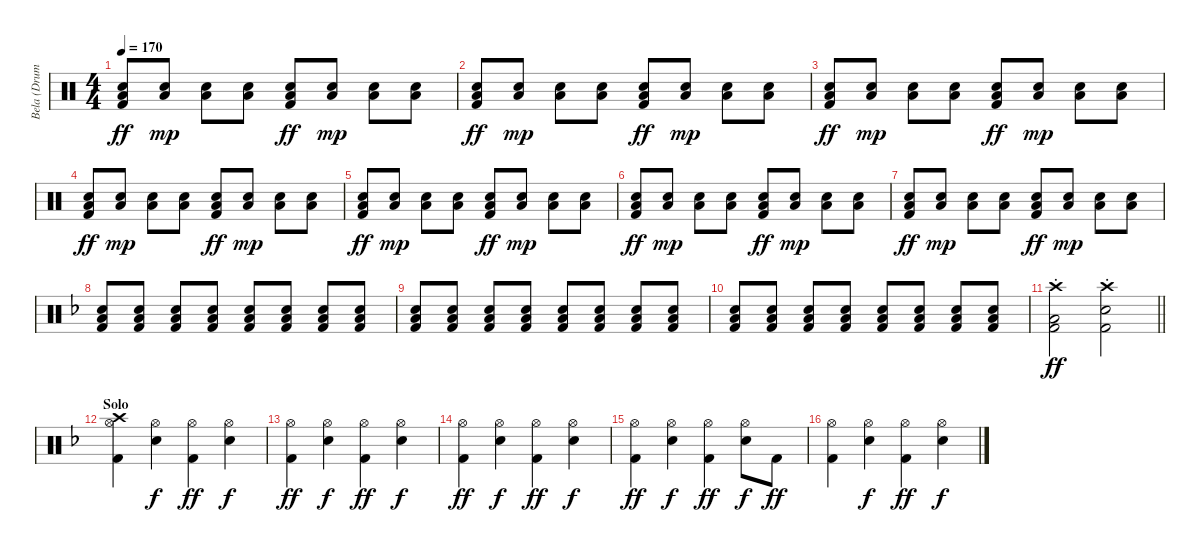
\track ("Bela (Drums)" "Bela (Drum") {instrument percussion}
\staff {score}
\articulation defaults
\ts (4 4)
\tempo 170
\clef neutral
\ks c
("Low Floor Tom (hit)" "Electric Snare (hit)" "Kick (hit) 2").8{dy ff} ("Low Floor Tom (hit)" "Electric Snare (hit)").8{dy mp} ("Low Floor Tom (hit)" "Electric Snare (hit)").8 ("Low Floor Tom (hit)" "Electric Snare (hit)").8 ("Low Floor Tom (hit)" "Electric Snare (hit)" "Kick (hit) 2").8{dy ff} ("Low Floor Tom (hit)" "Electric Snare (hit)").8{dy mp} ("Low Floor Tom (hit)" "Electric Snare (hit)").8 ("Low Floor Tom (hit)" "Electric Snare (hit)").8 |
("Low Floor Tom (hit)" "Electric Snare (hit)" "Kick (hit) 2").8{dy ff} ("Low Floor Tom (hit)" "Electric Snare (hit)").8{dy mp} ("Low Floor Tom (hit)" "Electric Snare (hit)").8 ("Low Floor Tom (hit)" "Electric Snare (hit)").8 ("Low Floor Tom (hit)" "Electric Snare (hit)" "Kick (hit) 2").8{dy ff} ("Low Floor Tom (hit)" "Electric Snare (hit)").8{dy mp} ("Low Floor Tom (hit)" "Electric Snare (hit)").8 ("Low Floor Tom (hit)" "Electric Snare (hit)").8 |
("Low Floor Tom (hit)" "Electric Snare (hit)" "Kick (hit) 2").8{dy ff} ("Low Floor Tom (hit)" "Electric Snare (hit)").8{dy mp} ("Low Floor Tom (hit)" "Electric Snare (hit)").8 ("Low Floor Tom (hit)" "Electric Snare (hit)").8 ("Low Floor Tom (hit)" "Electric Snare (hit)" "Kick (hit) 2").8{dy ff} ("Low Floor Tom (hit)" "Electric Snare (hit)").8{dy mp} ("Low Floor Tom (hit)" "Electric Snare (hit)").8 ("Low Floor Tom (hit)" "Electric Snare (hit)").8 |
("Low Floor Tom (hit)" "Electric Snare (hit)" "Kick (hit) 2").8{dy ff} ("Low Floor Tom (hit)" "Electric Snare (hit)").8{dy mp} ("Low Floor Tom (hit)" "Electric Snare (hit)").8 ("Low Floor Tom (hit)" "Electric Snare (hit)").8 ("Low Floor Tom (hit)" "Electric Snare (hit)" "Kick (hit) 2").8{dy ff} ("Low Floor Tom (hit)" "Electric Snare (hit)").8{dy mp} ("Low Floor Tom (hit)" "Electric Snare (hit)").8 ("Low Floor Tom (hit)" "Electric Snare (hit)").8 |
("Low Floor Tom (hit)" "Electric Snare (hit)" "Kick (hit) 2").8{dy ff} ("Low Floor Tom (hit)" "Electric Snare (hit)").8{dy mp} ("Low Floor Tom (hit)" "Electric Snare (hit)").8 ("Low Floor Tom (hit)" "Electric Snare (hit)").8 ("Low Floor Tom (hit)" "Electric Snare (hit)" "Kick (hit) 2").8{dy ff} ("Low Floor Tom (hit)" "Electric Snare (hit)").8{dy mp} ("Low Floor Tom (hit)" "Electric Snare (hit)").8 ("Low Floor Tom (hit)" "Electric Snare (hit)").8 |
("Low Floor Tom (hit)" "Electric Snare (hit)" "Kick (hit) 2").8{dy ff} ("Low Floor Tom (hit)" "Electric Snare (hit)").8{dy mp} ("Low Floor Tom (hit)" "Electric Snare (hit)").8 ("Low Floor Tom (hit)" "Electric Snare (hit)").8 ("Low Floor Tom (hit)" "Electric Snare (hit)" "Kick (hit) 2").8{dy ff} ("Low Floor Tom (hit)" "Electric Snare (hit)").8{dy mp} ("Low Floor Tom (hit)" "Electric Snare (hit)").8 ("Low Floor Tom (hit)" "Electric Snare (hit)").8 |
("Low Floor Tom (hit)" "Electric Snare (hit)" "Kick (hit) 2").8{dy ff} ("Low Floor Tom (hit)" "Electric Snare (hit)").8{dy mp} ("Low Floor Tom (hit)" "Electric Snare (hit)").8 ("Low Floor Tom (hit)" "Electric Snare (hit)").8 ("Low Floor Tom (hit)" "Electric Snare (hit)" "Kick (hit) 2").8{dy ff} ("Low Floor Tom (hit)" "Electric Snare (hit)").8{dy mp} ("Low Floor Tom (hit)" "Electric Snare (hit)").8 ("Low Floor Tom (hit)" "Electric Snare (hit)").8 |
\ks f
("Low Floor Tom (hit)" "Electric Snare (hit)" "Kick (hit) 2").8 ("Low Floor Tom (hit)" "Electric Snare (hit)" "Kick (hit) 2").8 ("Low Floor Tom (hit)" "Electric Snare (hit)" "Kick (hit) 2").8 ("Low Floor Tom (hit)" "Electric Snare (hit)" "Kick (hit) 2").8 ("Low Floor Tom (hit)" "Electric Snare (hit)" "Kick (hit) 2").8 ("Low Floor Tom (hit)" "Electric Snare (hit)" "Kick (hit) 2").8 ("Low Floor Tom (hit)" "Electric Snare (hit)" "Kick (hit) 2").8 ("Low Floor Tom (hit)" "Electric Snare (hit)" "Kick (hit) 2").8 |
("Low Floor Tom (hit)" "Electric Snare (hit)" "Kick (hit) 2").8 ("Low Floor Tom (hit)" "Electric Snare (hit)" "Kick (hit) 2").8 ("Low Floor Tom (hit)" "Electric Snare (hit)" "Kick (hit) 2").8 ("Low Floor Tom (hit)" "Electric Snare (hit)" "Kick (hit) 2").8 ("Low Floor Tom (hit)" "Electric Snare (hit)" "Kick (hit) 2").8 ("Low Floor Tom (hit)" "Electric Snare (hit)" "Kick (hit) 2").8 ("Low Floor Tom (hit)" "Electric Snare (hit)" "Kick (hit) 2").8 ("Low Floor Tom (hit)" "Electric Snare (hit)" "Kick (hit) 2").8 |
("Low Floor Tom (hit)" "Electric Snare (hit)" "Kick (hit) 2").8 ("Low Floor Tom (hit)" "Electric Snare (hit)" "Kick (hit) 2").8 ("Low Floor Tom (hit)" "Electric Snare (hit)" "Kick (hit) 2").8 ("Low Floor Tom (hit)" "Electric Snare (hit)" "Kick (hit) 2").8 ("Low Floor Tom (hit)" "Electric Snare (hit)" "Kick (hit) 2").8 ("Low Floor Tom (hit)" "Electric Snare (hit)" "Kick (hit) 2").8 ("Low Floor Tom (hit)" "Electric Snare (hit)" "Kick (hit) 2").8 ("Low Floor Tom (hit)" "Electric Snare (hit)" "Kick (hit) 2").8 |
\barLineRight lightlight
("Crash high (hit)"{st} "Low Floor Tom (hit)"{st} "Kick (hit) 2"{st}).2{dy ff} ("Crash high (hit)"{st} "Electric Snare (hit)"{st} "Kick (hit) 2"{st}).2 |
\section ("" "Solo")
("Hi-Hat (open)" "Crash high (hit)" "Kick (hit) 2").4 ("Hi-Hat (open)" "Electric Snare (hit)").4{dy f} ("Hi-Hat (open)" "Kick (hit) 2").4{dy ff} ("Hi-Hat (open)" "Electric Snare (hit)").4{dy f} |
("Hi-Hat (open)" "Kick (hit) 2").4{dy ff} ("Hi-Hat (open)" "Electric Snare (hit)").4{dy f} ("Hi-Hat (open)" "Kick (hit) 2").4{dy ff} ("Hi-Hat (open)" "Electric Snare (hit)").4{dy f} |
("Hi-Hat (open)" "Kick (hit) 2").4{dy ff} ("Hi-Hat (open)" "Electric Snare (hit)").4{dy f} ("Hi-Hat (open)" "Kick (hit) 2").4{dy ff} ("Hi-Hat (open)" "Electric Snare (hit)").4{dy f} |
("Hi-Hat (open)" "Kick (hit) 2").4{dy ff} ("Hi-Hat (open)" "Electric Snare (hit)").4{dy f} ("Hi-Hat (open)" "Kick (hit) 2").4{dy ff} ("Hi-Hat (open)" "Electric Snare (hit)").8{dy f} "Kick (hit) 2".8{dy ff} |
("Hi-Hat (open)" "Kick (hit) 2").4 ("Hi-Hat (open)" "Electric Snare (hit)").4{dy f} ("Hi-Hat (open)" "Kick (hit) 2").4{dy ff} ("Hi-Hat (open)" "Electric Snare (hit)").4{dy f}
